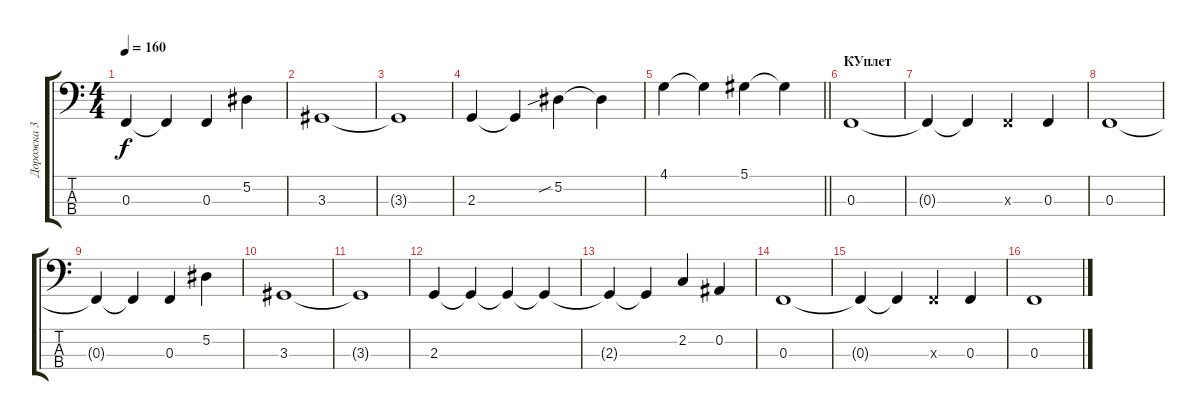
\track ("Дорожка 3" "Дорожка 3") {instrument electricbassfinger}
\staff {score tabs}
\tuning (Eb2 Bb1 F1 C1) {hide}
\ts (4 4)
\tempo 160
\clef f4
\ks c
0.3{t}.4{dy f} 0.3{t}.4 0.3.4 5.2.4 |
3.3.1 |
3.3{t}.1 |
2.3.4 2.3{t}.4 5.2{sib}.4 5.2{t}.4 |
\barLineRight lightlight
4.1.4 4.1{t}.4 5.1.4 5.1{t}.4 |
\section ("" "КУплет")
0.3.1 |
0.3{t}.4 0.3{t}.4 0.3{x}.4 0.3.4 |
0.3.1 |
0.3{t}.4 0.3{t}.4 0.3.4 5.2.4 |
3.3.1 |
3.3{t}.1 |
2.3.4 2.3{t}.4 2.3{t}.4 2.3{t}.4 |
2.3{t}.4 2.3{t}.4 2.2.4 0.2.4 |
0.3.1 |
0.3{t}.4 0.3{t}.4 0.3{x}.4 0.3.4 |
0.3.1
